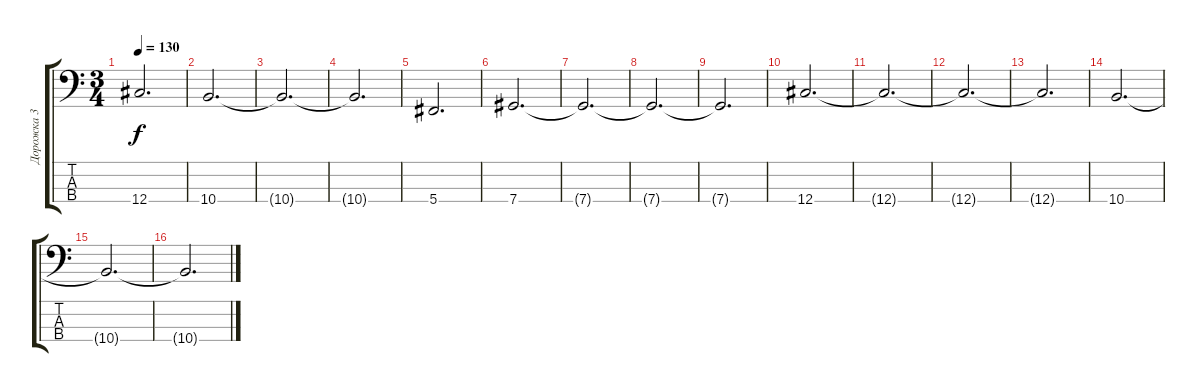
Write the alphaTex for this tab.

\track ("Дорожка 3" "Дорожка 3") {instrument slapbass1}
\staff {score tabs}
\tuning (Gb2 Db2 Ab1 Db1) {hide}
\ts (3 4)
\tempo 130
\clef f4
\ks c
12.4{t}.2{d dy f} |
10.4.2{d} |
10.4{t}.2{d} |
10.4{t}.2{d} |
5.4.2{d} |
7.4.2{d} |
7.4{t}.2{d} |
7.4{t}.2{d} |
7.4{t}.2{d} |
12.4.2{d} |
12.4{t}.2{d} |
12.4{t}.2{d} |
12.4{t}.2{d} |
10.4.2{d} |
10.4{t}.2{d} |
10.4{t}.2{d}
